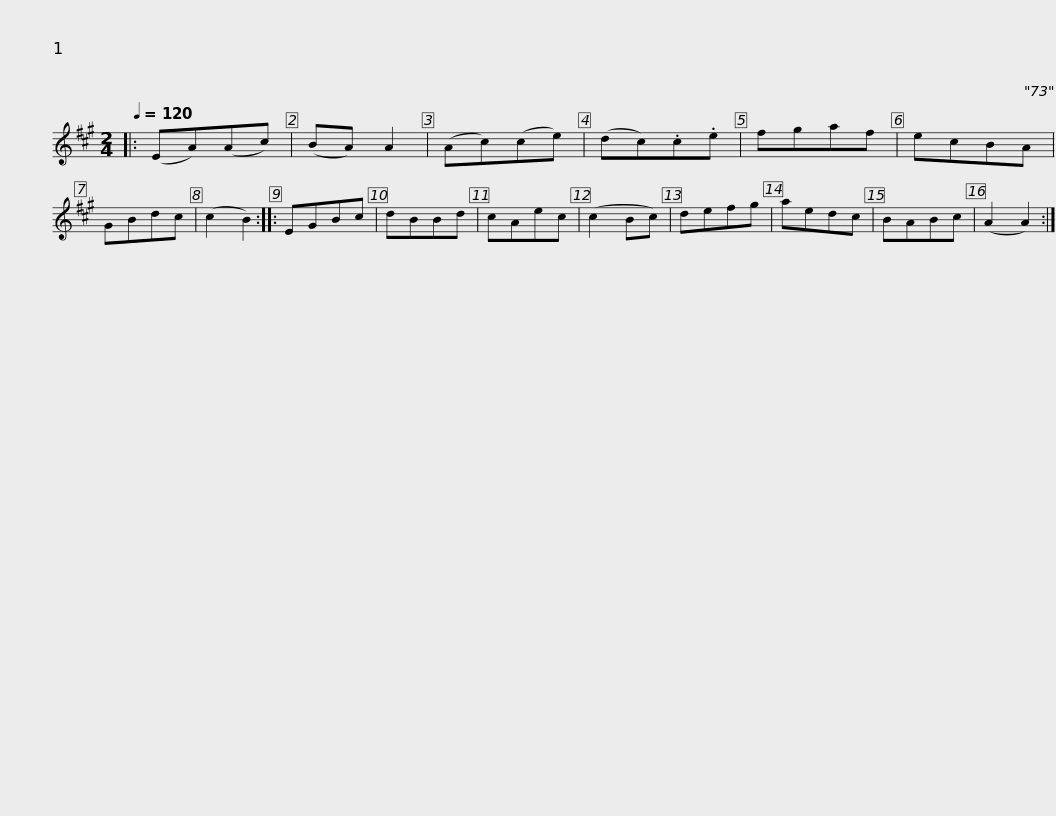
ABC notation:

X:1
L:1/8
Q:1/4=120
M:2/4
I:linebreak $
K:A
V:1 treble
V:1
|: (EA)(Ac) | (BA) A2 | (Ac)(ce) | (dc).c.e | fgaf | %5
 ecBA | GBdc | (c2 B2) :: EGBc | dBBd |$ %10
 cAec | (c2 Bc) | defg | aedc | BABc | %15
 (A2 A2) :| %16
